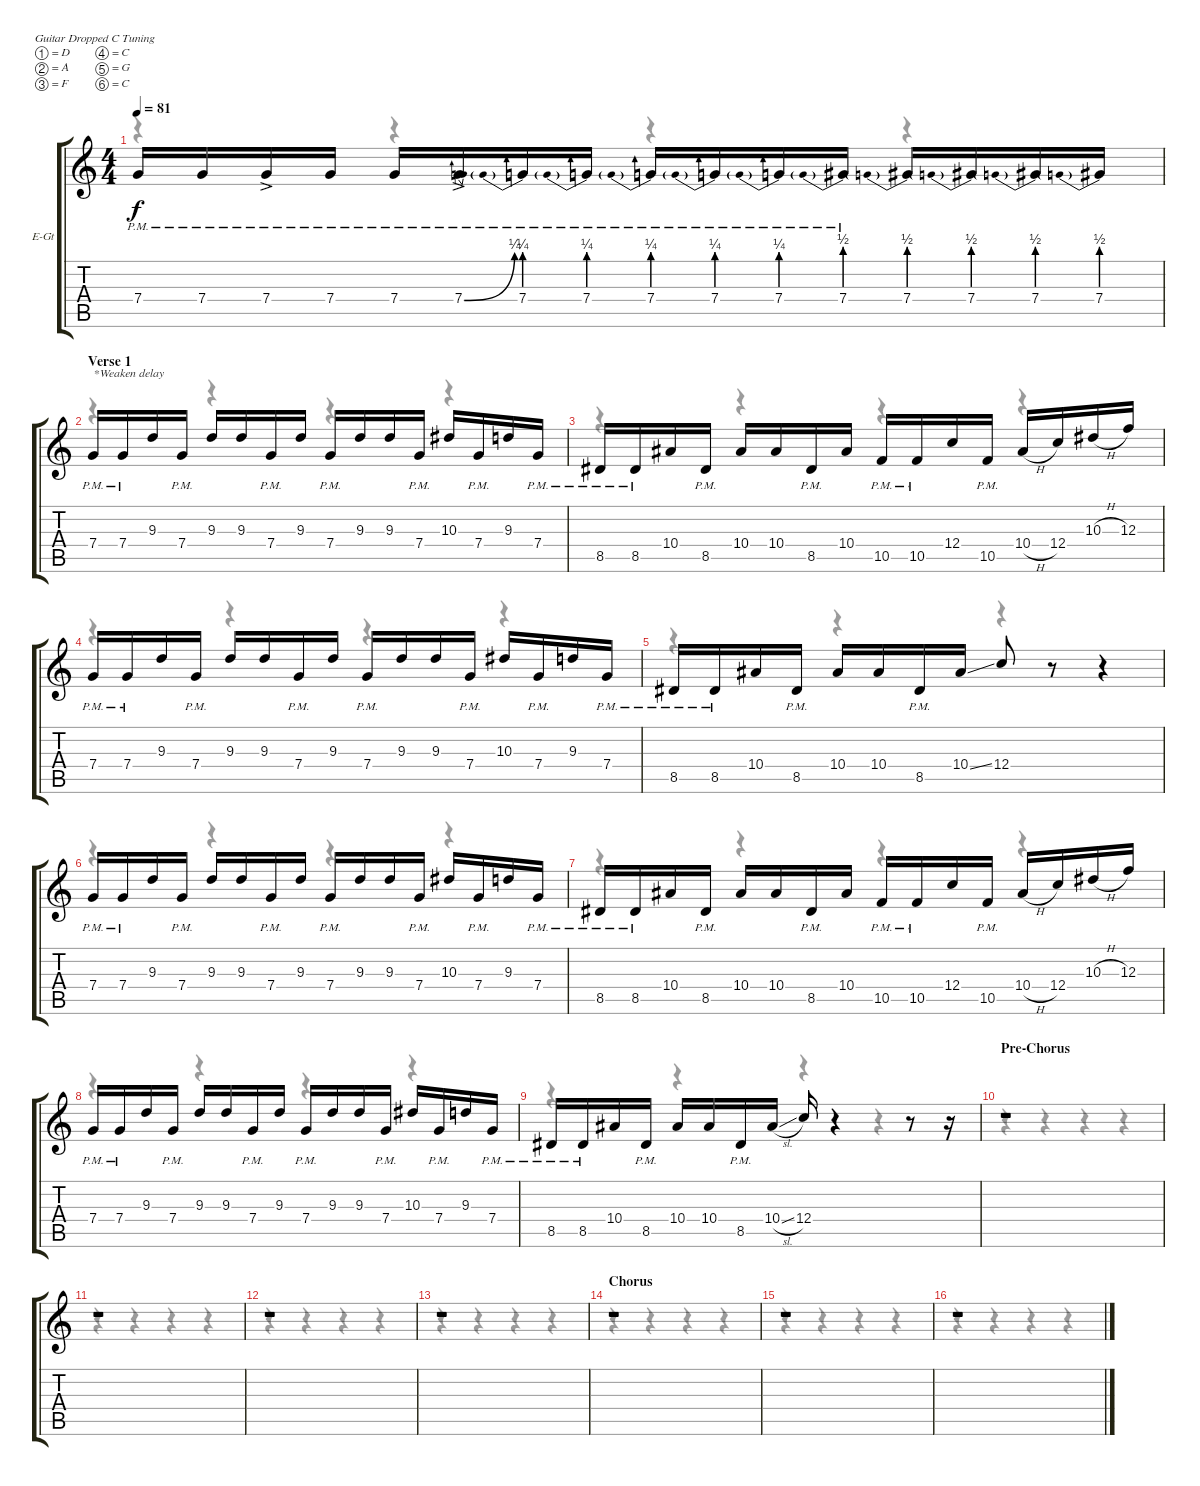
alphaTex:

\bracketExtendMode groupsimilarinstruments
\firstSystemTrackNameOrientation horizontal
\otherSystemsTrackNameOrientation horizontal
\track ("Padge (Clean)" "E-Gt") {instrument electricguitarclean}
\staff {score tabs}
\tuning (D4 A3 F3 C3 G2 C2)
\voice
\ts (4 4)
\tempo 81
\clef g2
\ks c
7.4{pm}.16{dy f} 7.4{pm}.16 7.4{ac pm}.16 7.4{pm}.16 7.4{pm}.16 7.4{be (bend 0 0 15.6 1) ac pm}.16 7.4{be (prebend 0 1 60 1) pm}.16 7.4{be (prebend 0 1 60 1) pm}.16 7.4{be (prebend 0 1 60 1) pm}.16 7.4{be (prebend 0 1 60 1) pm}.16 7.4{be (prebend 0 1 60 1) pm}.16 7.4{be (prebend 0 2 60 2) pm}.16 7.4{be (prebend 0 2 60 2)}.16 7.4{be (prebend 0 2 60 2)}.16 7.4{be (prebend 0 2 60 2)}.16 7.4{be (prebend 0 2 60 2)}.16 |
\section ("" "Verse 1")
7.4{pm}.16{txt "*Weaken delay"} 7.4{pm}.16 9.3.16 7.4{pm}.16 9.3.16 9.3.16 7.4{pm}.16 9.3.16 7.4{pm}.16 9.3.16 9.3.16 7.4{pm}.16 10.3.16 7.4{pm}.16 9.3.16 7.4{pm}.16 |
8.5{pm}.16 8.5{pm}.16 10.4.16 8.5{pm}.16 10.4.16 10.4.16 8.5{pm}.16 10.4.16 10.5{pm}.16 10.5{pm}.16 12.4.16 10.5{pm}.16 10.4{h}.16 12.4.16 10.3{h}.16 12.3.16 |
7.4{pm}.16 7.4{pm}.16 9.3.16 7.4{pm}.16 9.3.16 9.3.16 7.4{pm}.16 9.3.16 7.4{pm}.16 9.3.16 9.3.16 7.4{pm}.16 10.3.16 7.4{pm}.16 9.3.16 7.4{pm}.16 |
8.5{pm}.16 8.5{pm}.16 10.4.16 8.5{pm}.16 10.4.16 10.4.16 8.5{pm}.16 10.4{ss}.16 12.4.8 r.8 r.4 |
7.4{pm}.16 7.4{pm}.16 9.3.16 7.4{pm}.16 9.3.16 9.3.16 7.4{pm}.16 9.3.16 7.4{pm}.16 9.3.16 9.3.16 7.4{pm}.16 10.3.16 7.4{pm}.16 9.3.16 7.4{pm}.16 |
8.5{pm}.16 8.5{pm}.16 10.4.16 8.5{pm}.16 10.4.16 10.4.16 8.5{pm}.16 10.4.16 10.5{pm}.16 10.5{pm}.16 12.4.16 10.5{pm}.16 10.4{h}.16 12.4.16 10.3{h}.16 12.3.16 |
7.4{pm}.16 7.4{pm}.16 9.3.16 7.4{pm}.16 9.3.16 9.3.16 7.4{pm}.16 9.3.16 7.4{pm}.16 9.3.16 9.3.16 7.4{pm}.16 10.3.16 7.4{pm}.16 9.3.16 7.4{pm}.16 |
8.5{pm}.16 8.5{pm}.16 10.4.16 8.5{pm}.16 10.4.16 10.4.16 8.5{pm}.16 10.4{sl}.16 12.4.16 r.4 r.8 r.16 |
\section ("" "Pre-Chorus")
r.1 |
r.1 |
r.1 |
r.1 |
\section ("" "Chorus")
r.1 |
r.1 |
r.1
\voice
\clef g2
\ottava regular
\simile none
\ks c
r.4{dy mf} r.4 r.4 r.4 |
r.4 r.4 r.4 r.4 |
r.4 r.4 r.4 r.4 |
r.4 r.4 r.4 r.4 |
r.4 r.4 r.4 r.4 |
r.4 r.4 r.4 r.4 |
r.4 r.4 r.4 r.4 |
r.4 r.4 r.4 r.4 |
r.4 r.4 r.4 r.4 |
r.4 r.4 r.4 r.4 |
r.4 r.4 r.4 r.4 |
r.4 r.4 r.4 r.4 |
r.4 r.4 r.4 r.4 |
r.4 r.4 r.4 r.4 |
r.4 r.4 r.4 r.4 |
r.4 r.4 r.4 r.4
